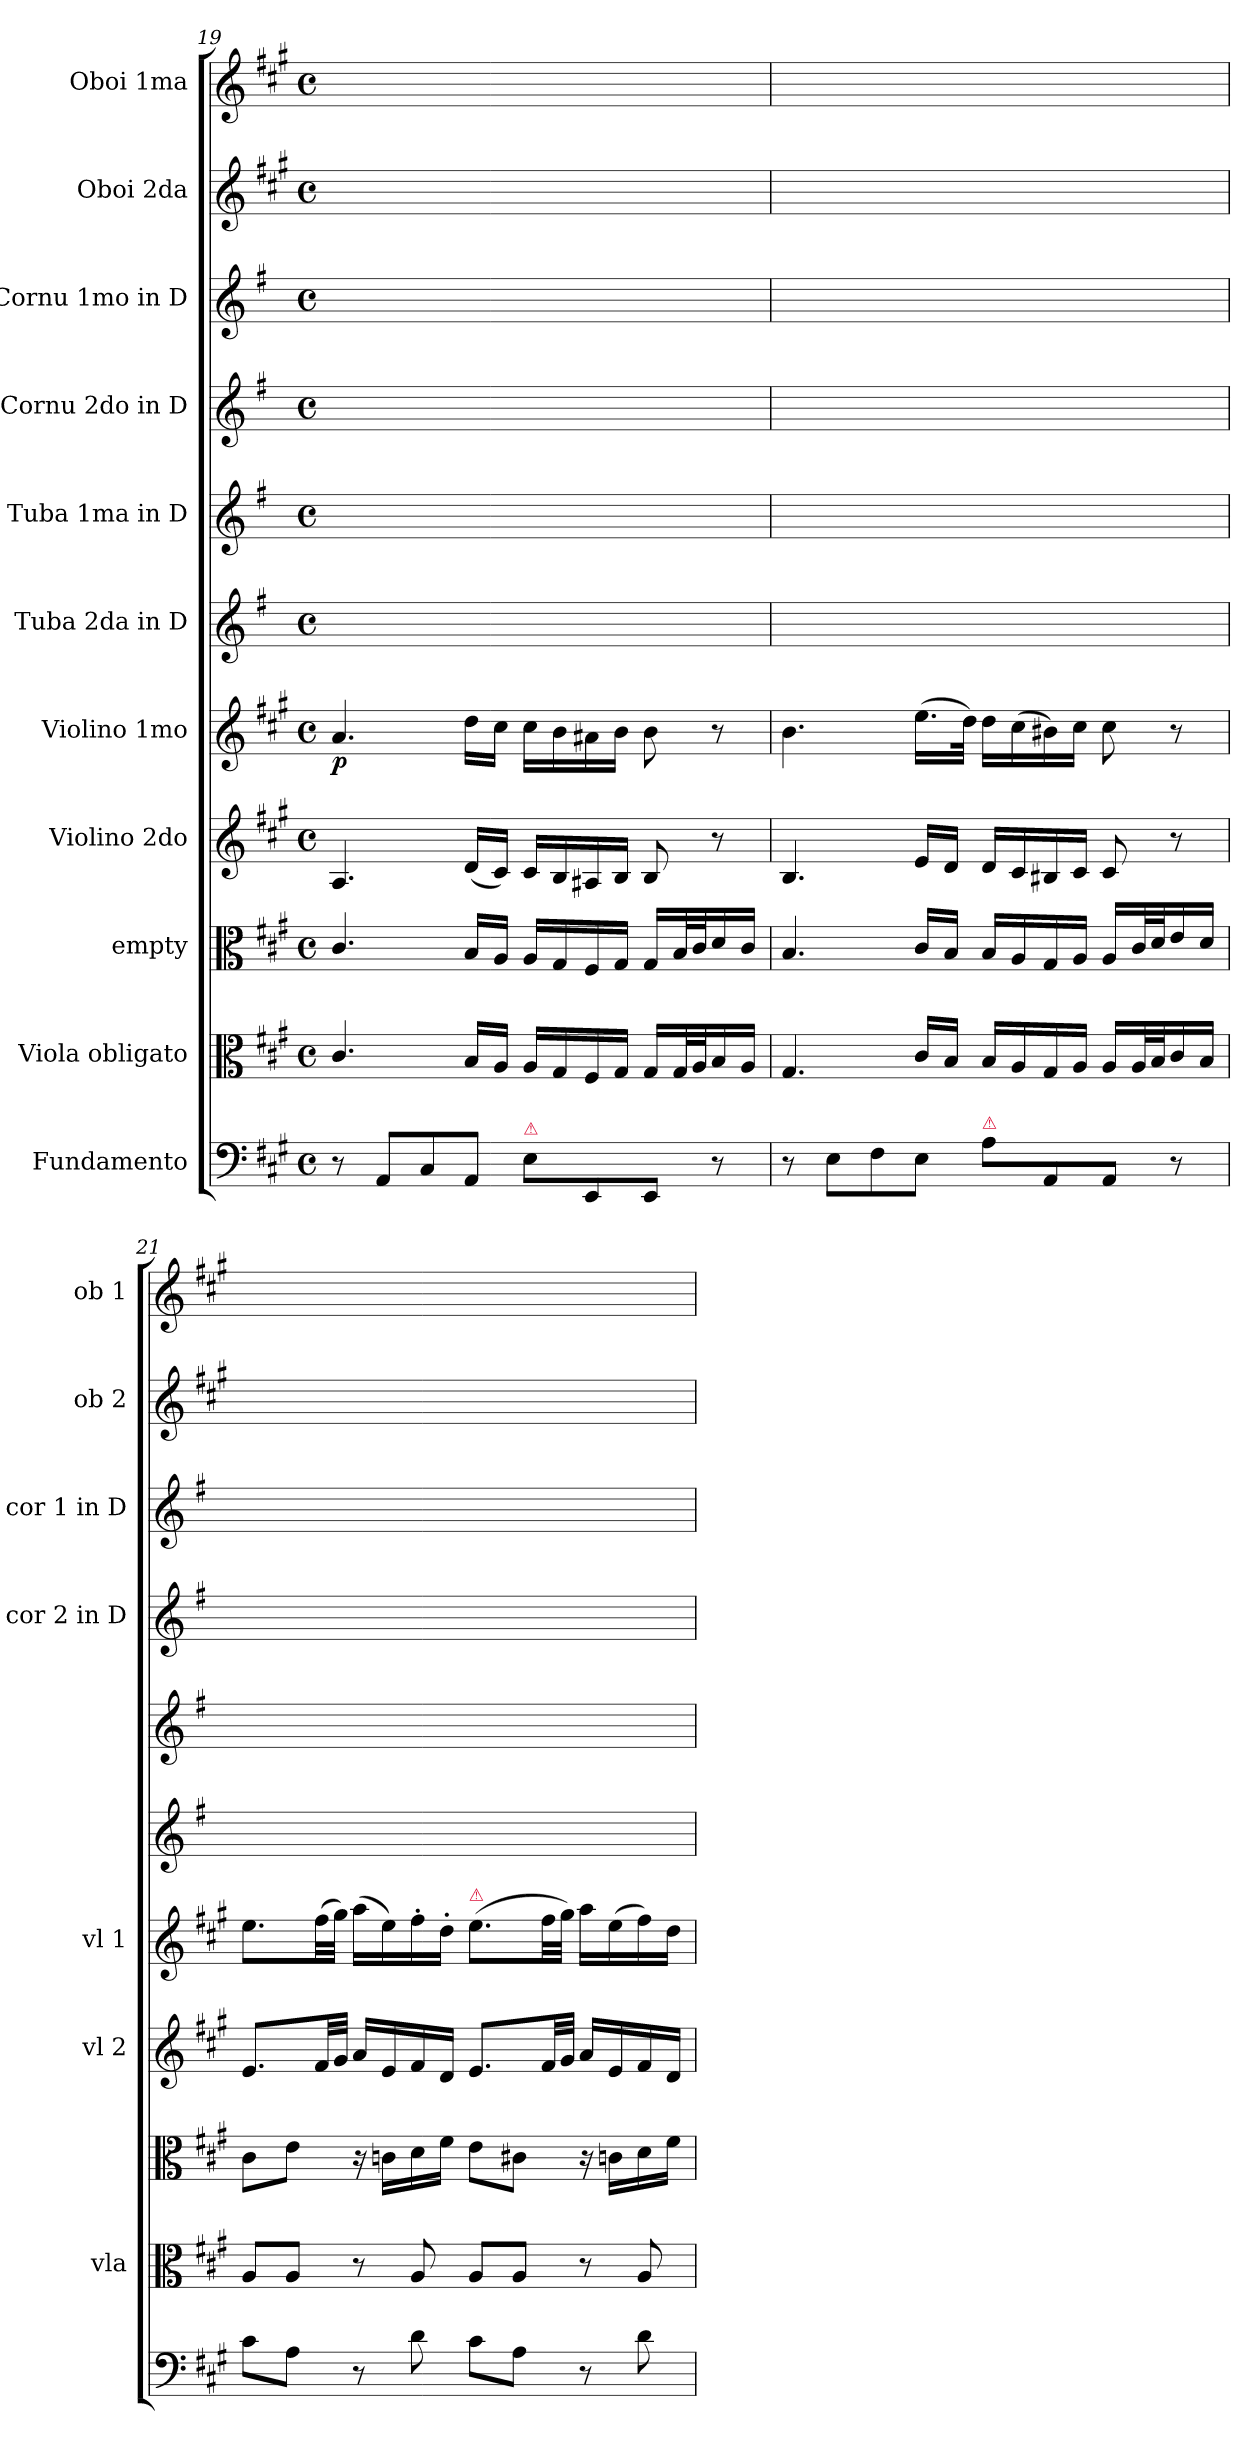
**kern	**kern	**kern	**kern	**kern	**dynam	**kern	**kern	**kern	**kern	**kern	**kern
*part11	*part10	*part9	*part8	*part7	*part7	*part6	*part5	*part4	*part3	*part2	*part1
*staff11	*staff10	*staff9	*staff8	*staff7	*staff7	*staff6	*staff5	*staff4	*staff3	*staff2	*staff1
*I"Fundamento	*I"Viola obligato	*I"empty	*I"Violino 2do	*I"Violino 1mo	*	*I"Tuba 2da in D	*I"Tuba 1ma in D	*I"Cornu 2do in D	*I"Cornu 1mo in D	*I"Oboi 2da	*I"Oboi 1ma
*	*I'vla	*	*I'vl 2	*I'vl 1	*	*	*	*I'cor 2 in D	*I'cor 1 in D	*I'ob 2	*I'ob 1
*clefF4	*clefC3	*clefC3	*clefG2	*clefG2	*	*clefG2	*clefG2	*clefG2	*clefG2	*clefG2	*clefG2
*	*	*	*	*	*	*ITrd-1c-2	*ITrd-1c-2	*ITrd6c10	*ITrd6c10	*	*
*k[f#c#g#]	*k[f#c#g#]	*k[f#c#g#]	*k[f#c#g#]	*k[f#c#g#]	*	*k[f#c#g#]	*k[f#c#g#]	*k[f#c#g#]	*k[f#c#g#]	*k[f#c#g#]	*k[f#c#g#]
*A:	*A:	*A:	*A:	*A:	*	*A:	*A:	*A:	*A:	*A:	*A:
*M4/4	*M4/4	*M4/4	*M4/4	*M4/4	*	*M4/4	*M4/4	*M4/4	*M4/4	*M4/4	*M4/4
*met(c)	*met(c)	*met(c)	*met(c)	*met(c)	*	*met(c)	*met(c)	*met(c)	*met(c)	*met(c)	*met(c)
=19	=19	=19	=19	=19	=19	=19	=19	=19	=19	=19	=19
8r	4.c#/	4.c#/	4.A/	4.a/	p	1ryy	1ryy	1ryy	1ryy	1ryy	1ryy
8AA/L	.	.	.	.	.	.	.	.	.	.	.
8C#/	.	.	.	.	.	.	.	.	.	.	.
8AA/J	16B/LL	16B/LL	(16d/LL	16dd\LL	.	.	.	.	.	.	.
.	16A/JJ	16A/JJ	16c#/JJ)	16cc#\JJ	.	.	.	.	.	.	.
!LO:TX:a:color=crimson:t=⚠	!	!	!	!	!	!	!	!	!	!	!
8E\L	16A/LL	16A/LL	16c#/LL	16cc#\LL	.	.	.	.	.	.	.
.	16G#/	16G#/	16B/	16b\	.	.	.	.	.	.	.
8EE/	16F#/	16F#/	16A#X/	16a#X\	.	.	.	.	.	.	.
.	16G#/JJ	16G#/JJ	16B/JJ	16b\JJ	.	.	.	.	.	.	.
8EE/J	16G#/LL	16G#/LL	8B/	8b\	.	.	.	.	.	.	.
.	32G#/L	32B/L	.	.	.	.	.	.	.	.	.
.	32A/J	32c#/J	.	.	.	.	.	.	.	.	.
8r	16B/	16d/	8r	8r	.	.	.	.	.	.	.
.	16A/JJ	16c#/JJ	.	.	.	.	.	.	.	.	.
=20	=20	=20	=20	=20	=20	=20	=20	=20	=20	=20	=20
8r	4.G#/	4.B/	4.B/	4.b\	.	1ryy	1ryy	1ryy	1ryy	1ryy	1ryy
8E\L	.	.	.	.	.	.	.	.	.	.	.
8F#\	.	.	.	.	.	.	.	.	.	.	.
8E\J	16c#/LL	16c#/LL	16e/LL	(16.ee\LL	.	.	.	.	.	.	.
.	16B/JJ	16B/JJ	16d/JJ	.	.	.	.	.	.	.	.
.	.	.	.	32dd\JJk)	.	.	.	.	.	.	.
!LO:TX:a:color=crimson:t=⚠	!	!	!	!	!	!	!	!	!	!	!
8A\L	16B/LL	16B/LL	16d/LL	16dd\LL	.	.	.	.	.	.	.
.	16A/	16A/	16c#/	(16cc#\	.	.	.	.	.	.	.
8AA/	16G#/	16G#/	16B#X/	16b#X\)	.	.	.	.	.	.	.
.	16A/JJ	16A/JJ	16c#/JJ	16cc#\JJ	.	.	.	.	.	.	.
8AA/J	16A/LL	16A/LL	8c#/	8cc#\	.	.	.	.	.	.	.
.	32A/L	32c#/L	.	.	.	.	.	.	.	.	.
.	32B/J	32d/J	.	.	.	.	.	.	.	.	.
8r	16c#/	16e/	8r	8r	.	.	.	.	.	.	.
.	16B/JJ	16d/JJ	.	.	.	.	.	.	.	.	.
=21	=21	=21	=21	=21	=21	=21	=21	=21	=21	=21	=21
8c#\L	8A/L	8c#\L	8.e/L	8.ee\L	.	1ryy	1ryy	1ryy	1ryy	1ryy	1ryy
8A\J	8A/J	8e\J	.	.	.	.	.	.	.	.	.
.	.	.	32f#/LL	(32ff#\LL	.	.	.	.	.	.	.
.	.	.	32g#/JJJ	32gg#\JJJ)	.	.	.	.	.	.	.
8r	8r	16r	16a/LL	(16aa\LL	.	.	.	.	.	.	.
.	.	16cn\LL	16e/	16ee\)	.	.	.	.	.	.	.
8d\	8A/	16d\	16f#/	16ff#'\	.	.	.	.	.	.	.
.	.	16f#\JJ	16d/JJ	16dd'\JJ	.	.	.	.	.	.	.
!	!	!	!	!LO:TX:a:color=crimson:t=⚠	!	!	!	!	!	!	!
8c#\L	8A/L	8e\L	8.e/L	(8.ee\L	.	.	.	.	.	.	.
8A\J	8A/J	8c#X\J	.	.	.	.	.	.	.	.	.
.	.	.	32f#/LL	32ff#\LL	.	.	.	.	.	.	.
.	.	.	32g#/JJJ	32gg#\JJJ)	.	.	.	.	.	.	.
8r	8r	16r	16a/LL	16aa\LL	.	.	.	.	.	.	.
.	.	16cn\LL	16e/	(16ee\	.	.	.	.	.	.	.
8d\	8A/	16d\	16f#/	16ff#\)	.	.	.	.	.	.	.
.	.	16f#\JJ	16d/JJ	16dd\JJ	.	.	.	.	.	.	.
=	=	=	=	=	=	=	=	=	=	=	=
*-	*-	*-	*-	*-	*-	*-	*-	*-	*-	*-	*-
